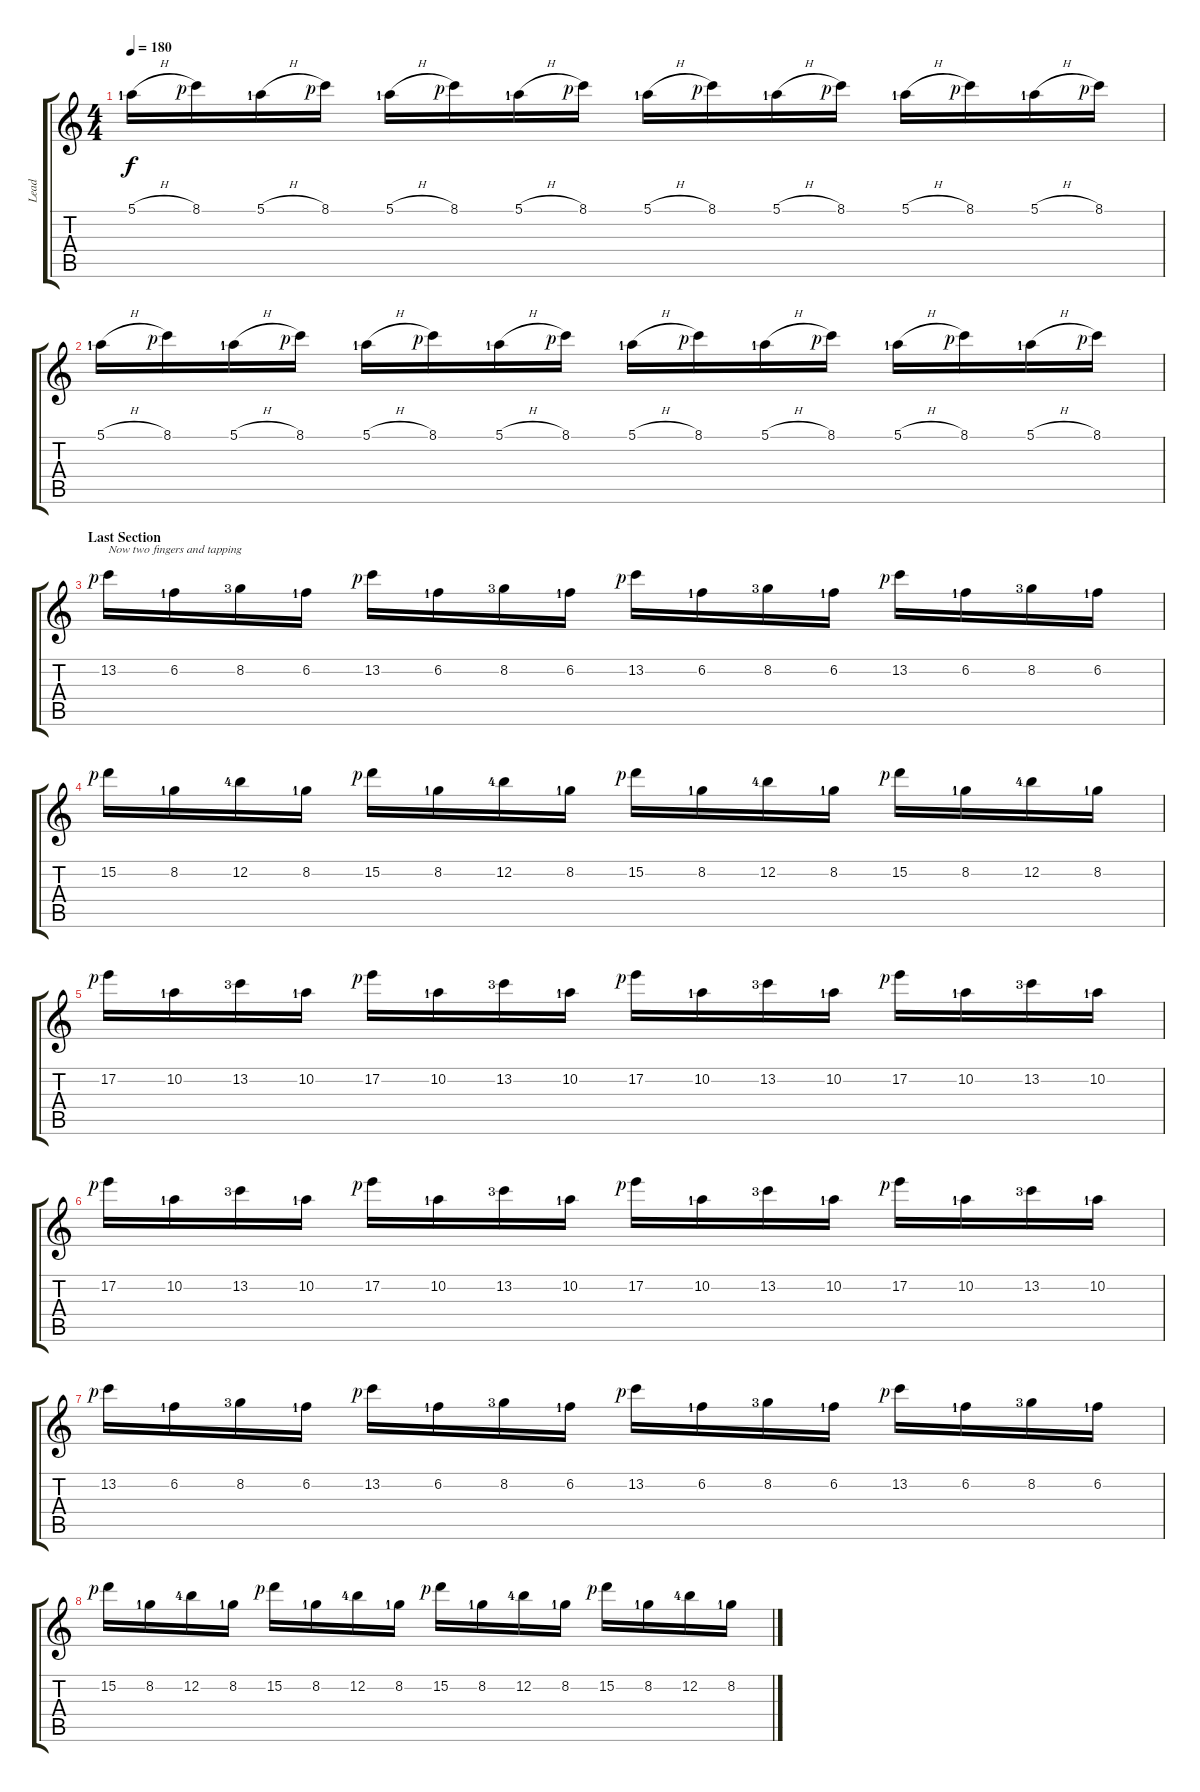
\track ("Lead" "Lead") {instrument overdrivenguitar}
\staff {score tabs}
\tuning (E4 B3 G3 D3 A2 E2) {hide}
\ts (4 4)
\tempo 180
\clef g2
\ks c
5.1{h lf 2}.16{dy f} 8.1{rf 1}.16 5.1{h lf 2}.16 8.1{rf 1}.16 5.1{h lf 2}.16 8.1{rf 1}.16 5.1{h lf 2}.16 8.1{rf 1}.16 5.1{h lf 2}.16 8.1{rf 1}.16 5.1{h lf 2}.16 8.1{rf 1}.16 5.1{h lf 2}.16 8.1{rf 1}.16 5.1{h lf 2}.16 8.1{rf 1}.16 |
5.1{h lf 2}.16 8.1{rf 1}.16 5.1{h lf 2}.16 8.1{rf 1}.16 5.1{h lf 2}.16 8.1{rf 1}.16 5.1{h lf 2}.16 8.1{rf 1}.16 5.1{h lf 2}.16 8.1{rf 1}.16 5.1{h lf 2}.16 8.1{rf 1}.16 5.1{h lf 2}.16 8.1{rf 1}.16 5.1{h lf 2}.16 8.1{rf 1}.16 |
\section ("" "Last Section")
13.2{rf 1}.16{txt "Now two fingers and tapping"} 6.2{lf 2}.16 8.2{lf 4}.16 6.2{lf 2}.16 13.2{rf 1}.16 6.2{lf 2}.16 8.2{lf 4}.16 6.2{lf 2}.16 13.2{rf 1}.16 6.2{lf 2}.16 8.2{lf 4}.16 6.2{lf 2}.16 13.2{rf 1}.16 6.2{lf 2}.16 8.2{lf 4}.16 6.2{lf 2}.16 |
15.2{rf 1}.16 8.2{lf 2}.16 12.2{lf 5}.16 8.2{lf 2}.16 15.2{rf 1}.16 8.2{lf 2}.16 12.2{lf 5}.16 8.2{lf 2}.16 15.2{rf 1}.16 8.2{lf 2}.16 12.2{lf 5}.16 8.2{lf 2}.16 15.2{rf 1}.16 8.2{lf 2}.16 12.2{lf 5}.16 8.2{lf 2}.16 |
17.2{rf 1}.16 10.2{lf 2}.16 13.2{lf 4}.16 10.2{lf 2}.16 17.2{rf 1}.16 10.2{lf 2}.16 13.2{lf 4}.16 10.2{lf 2}.16 17.2{rf 1}.16 10.2{lf 2}.16 13.2{lf 4}.16 10.2{lf 2}.16 17.2{rf 1}.16 10.2{lf 2}.16 13.2{lf 4}.16 10.2{lf 2}.16 |
17.2{rf 1}.16 10.2{lf 2}.16 13.2{lf 4}.16 10.2{lf 2}.16 17.2{rf 1}.16 10.2{lf 2}.16 13.2{lf 4}.16 10.2{lf 2}.16 17.2{rf 1}.16 10.2{lf 2}.16 13.2{lf 4}.16 10.2{lf 2}.16 17.2{rf 1}.16 10.2{lf 2}.16 13.2{lf 4}.16 10.2{lf 2}.16 |
13.2{rf 1}.16 6.2{lf 2}.16 8.2{lf 4}.16 6.2{lf 2}.16 13.2{rf 1}.16 6.2{lf 2}.16 8.2{lf 4}.16 6.2{lf 2}.16 13.2{rf 1}.16 6.2{lf 2}.16 8.2{lf 4}.16 6.2{lf 2}.16 13.2{rf 1}.16 6.2{lf 2}.16 8.2{lf 4}.16 6.2{lf 2}.16 |
15.2{rf 1}.16 8.2{lf 2}.16 12.2{lf 5}.16 8.2{lf 2}.16 15.2{rf 1}.16 8.2{lf 2}.16 12.2{lf 5}.16 8.2{lf 2}.16 15.2{rf 1}.16 8.2{lf 2}.16 12.2{lf 5}.16 8.2{lf 2}.16 15.2{rf 1}.16 8.2{lf 2}.16 12.2{lf 5}.16 8.2{lf 2}.16
